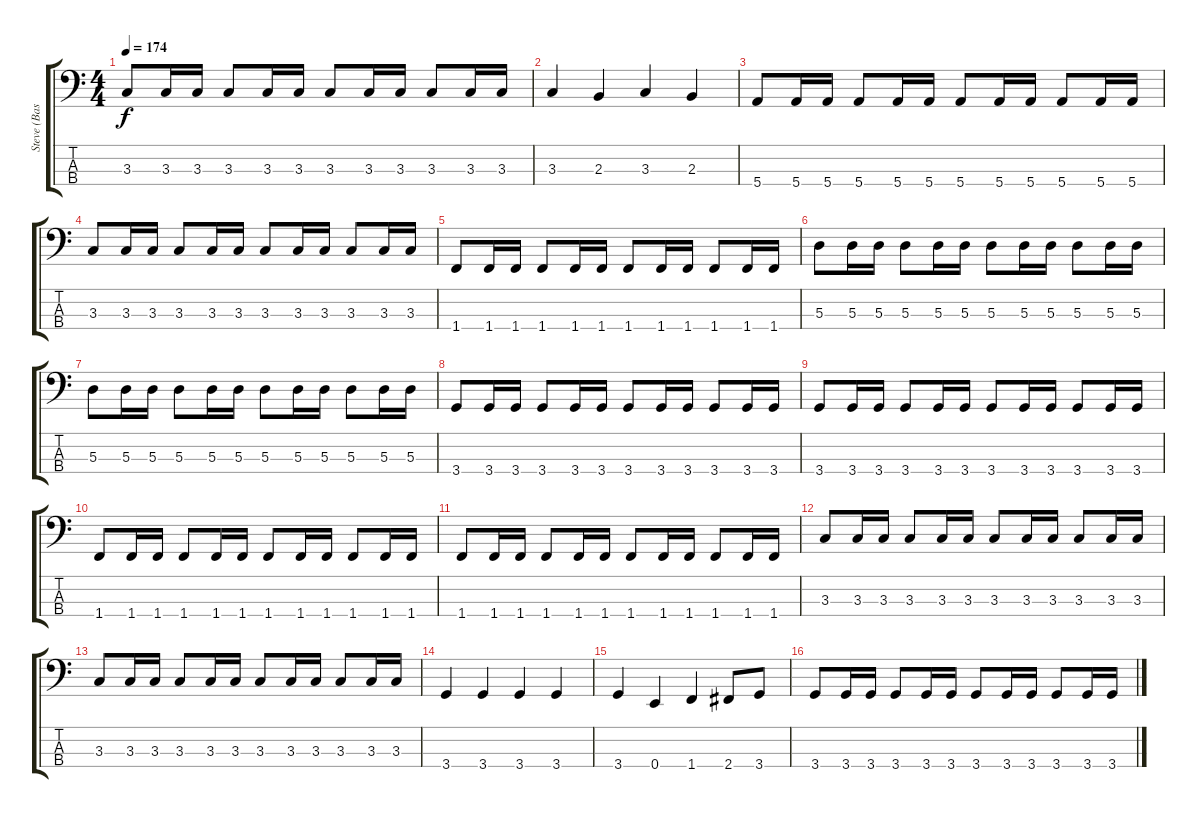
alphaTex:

\track ("Steve (Bass)" "Steve (Bas") {instrument electricbasspick}
\staff {score tabs}
\tuning (G2 D2 A1 E1) {hide}
\ts (4 4)
\tempo 174
\clef f4
\ks c
3.3.8{dy f} 3.3.16 3.3.16 3.3.8 3.3.16 3.3.16 3.3.8 3.3.16 3.3.16 3.3.8 3.3.16 3.3.16 |
3.3.4 2.3.4 3.3.4 2.3.4 |
5.4.8 5.4.16 5.4.16 5.4.8 5.4.16 5.4.16 5.4.8 5.4.16 5.4.16 5.4.8 5.4.16 5.4.16 |
3.3.8 3.3.16 3.3.16 3.3.8 3.3.16 3.3.16 3.3.8 3.3.16 3.3.16 3.3.8 3.3.16 3.3.16 |
1.4.8 1.4.16 1.4.16 1.4.8 1.4.16 1.4.16 1.4.8 1.4.16 1.4.16 1.4.8 1.4.16 1.4.16 |
5.3.8 5.3.16 5.3.16 5.3.8 5.3.16 5.3.16 5.3.8 5.3.16 5.3.16 5.3.8 5.3.16 5.3.16 |
5.3.8 5.3.16 5.3.16 5.3.8 5.3.16 5.3.16 5.3.8 5.3.16 5.3.16 5.3.8 5.3.16 5.3.16 |
3.4.8 3.4.16 3.4.16 3.4.8 3.4.16 3.4.16 3.4.8 3.4.16 3.4.16 3.4.8 3.4.16 3.4.16 |
3.4.8 3.4.16 3.4.16 3.4.8 3.4.16 3.4.16 3.4.8 3.4.16 3.4.16 3.4.8 3.4.16 3.4.16 |
1.4.8 1.4.16 1.4.16 1.4.8 1.4.16 1.4.16 1.4.8 1.4.16 1.4.16 1.4.8 1.4.16 1.4.16 |
1.4.8 1.4.16 1.4.16 1.4.8 1.4.16 1.4.16 1.4.8 1.4.16 1.4.16 1.4.8 1.4.16 1.4.16 |
3.3.8 3.3.16 3.3.16 3.3.8 3.3.16 3.3.16 3.3.8 3.3.16 3.3.16 3.3.8 3.3.16 3.3.16 |
3.3.8 3.3.16 3.3.16 3.3.8 3.3.16 3.3.16 3.3.8 3.3.16 3.3.16 3.3.8 3.3.16 3.3.16 |
3.4.4 3.4.4 3.4.4 3.4.4 |
3.4.4 0.4.4 1.4.4 2.4.8 3.4.8 |
3.4.8 3.4.16 3.4.16 3.4.8 3.4.16 3.4.16 3.4.8 3.4.16 3.4.16 3.4.8 3.4.16 3.4.16
